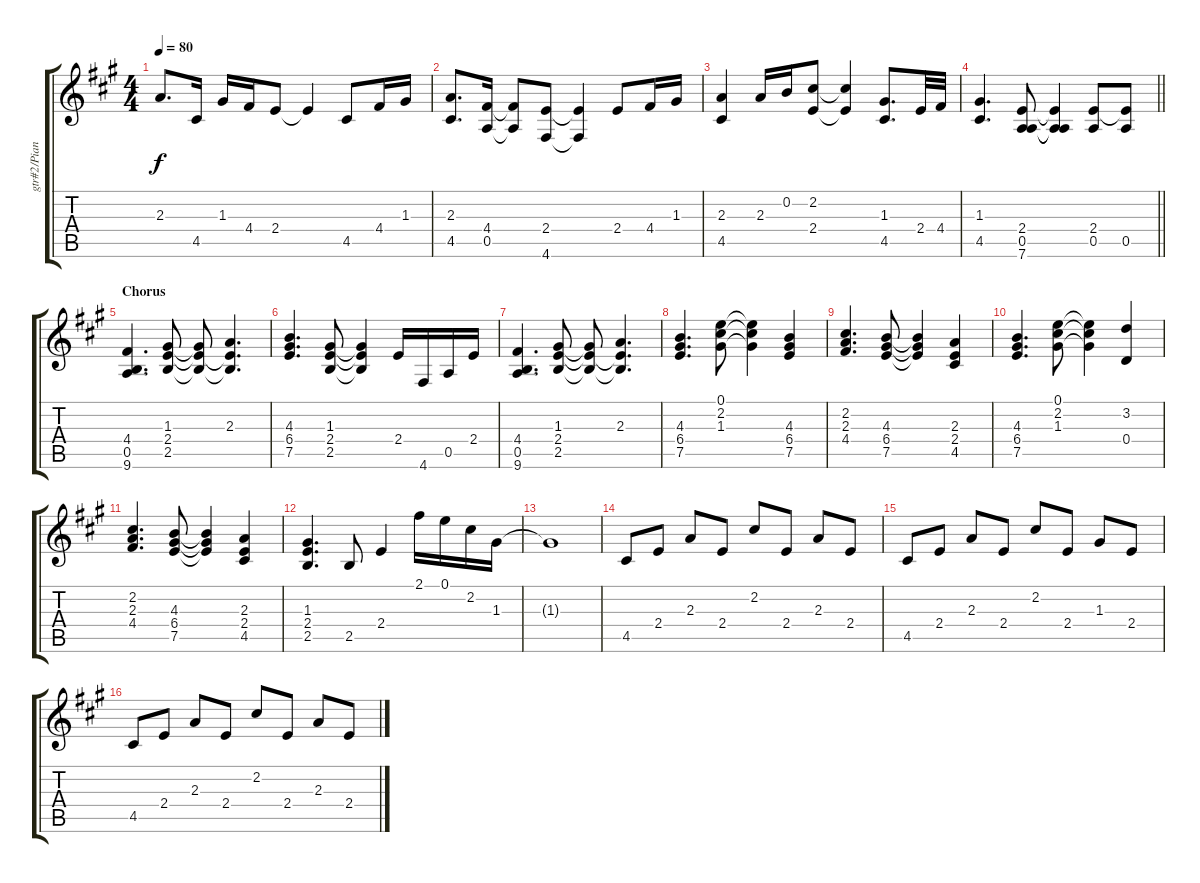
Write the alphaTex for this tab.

\track ("gtr#2/Piano#1" "gtr#2/Pian") {instrument overdrivenguitar}
\staff {score tabs}
\tuning (E4 B3 G3 D3 A2 D2) {hide}
\ts (4 4)
\tempo 80
\clef g2
\ks a
2.3.8{d dy f} 4.5.16 1.3.16 4.4.16 2.4.8 2.4{t}.4 4.5.8 4.4.16 1.3.16 |
(2.3 4.5).8{d} (4.4 0.5).16 (4.4{t} 0.5{t}).8 (2.4 4.6).8 (2.4{t} 4.6{t}).4 2.4.8 4.4.16 1.3.16 |
(2.3 4.5).4 2.3.16 0.2.16 (2.2 2.4).8 (2.2{t} 2.4{t}).4 (1.3 4.5).8{d} 2.4.32 4.4.32 |
\barLineRight lightlight
(1.3 4.5).4{d} (2.4 0.5 7.6).8 (2.4{t} 0.5{t} 7.6{t}).4 (2.4 0.5).8 (2.4{t} 0.5).8 |
\section ("" "Chorus")
(4.4 0.5 9.6).4{d} (1.3 2.4 2.5).8 (1.3{t} 2.4{t} 2.5{t}).8 (2.3 2.4{t} 2.5{t}).4{d} |
(4.3 6.4 7.5).4{d} (1.3 2.4 2.5).8 (1.3{t} 2.4{t} 2.5{t}).4 2.4.16 4.6.16 0.5.16 2.4.16 |
(4.4 0.5 9.6).4{d} (1.3 2.4 2.5).8 (1.3{t} 2.4{t} 2.5{t}).8 (2.3 2.4{t} 2.5{t}).4{d} |
(4.3 6.4 7.5).4{d} (0.1 2.2 1.3).8 (0.1{t} 2.2{t} 1.3{t}).4 (4.3 6.4 7.5).4 |
(2.2 2.3 4.4).4{d} (4.3 6.4 7.5).8 (4.3{t} 6.4{t} 7.5{t}).4 (2.3 2.4 4.5).4 |
(4.3 6.4 7.5).4{d} (0.1 2.2 1.3).8 (0.1{t} 2.2{t} 1.3{t}).4 (3.2 0.4).4 |
(2.2 2.3 4.4).4{d} (4.3 6.4 7.5).8 (4.3{t} 6.4{t} 7.5{t}).4 (2.3 2.4 4.5).4 |
(1.3 2.4 2.5).4{d} 2.5.8 2.4.4 2.1.16 0.1.16 2.2.16 1.3.16 |
1.3{t}.1 |
4.5.8 2.4.8 2.3.8 2.4.8 2.2.8 2.4.8 2.3.8 2.4.8 |
4.5.8 2.4.8 2.3.8 2.4.8 2.2.8 2.4.8 1.3.8 2.4.8 |
4.5.8 2.4.8 2.3.8 2.4.8 2.2.8 2.4.8 2.3.8 2.4.8
